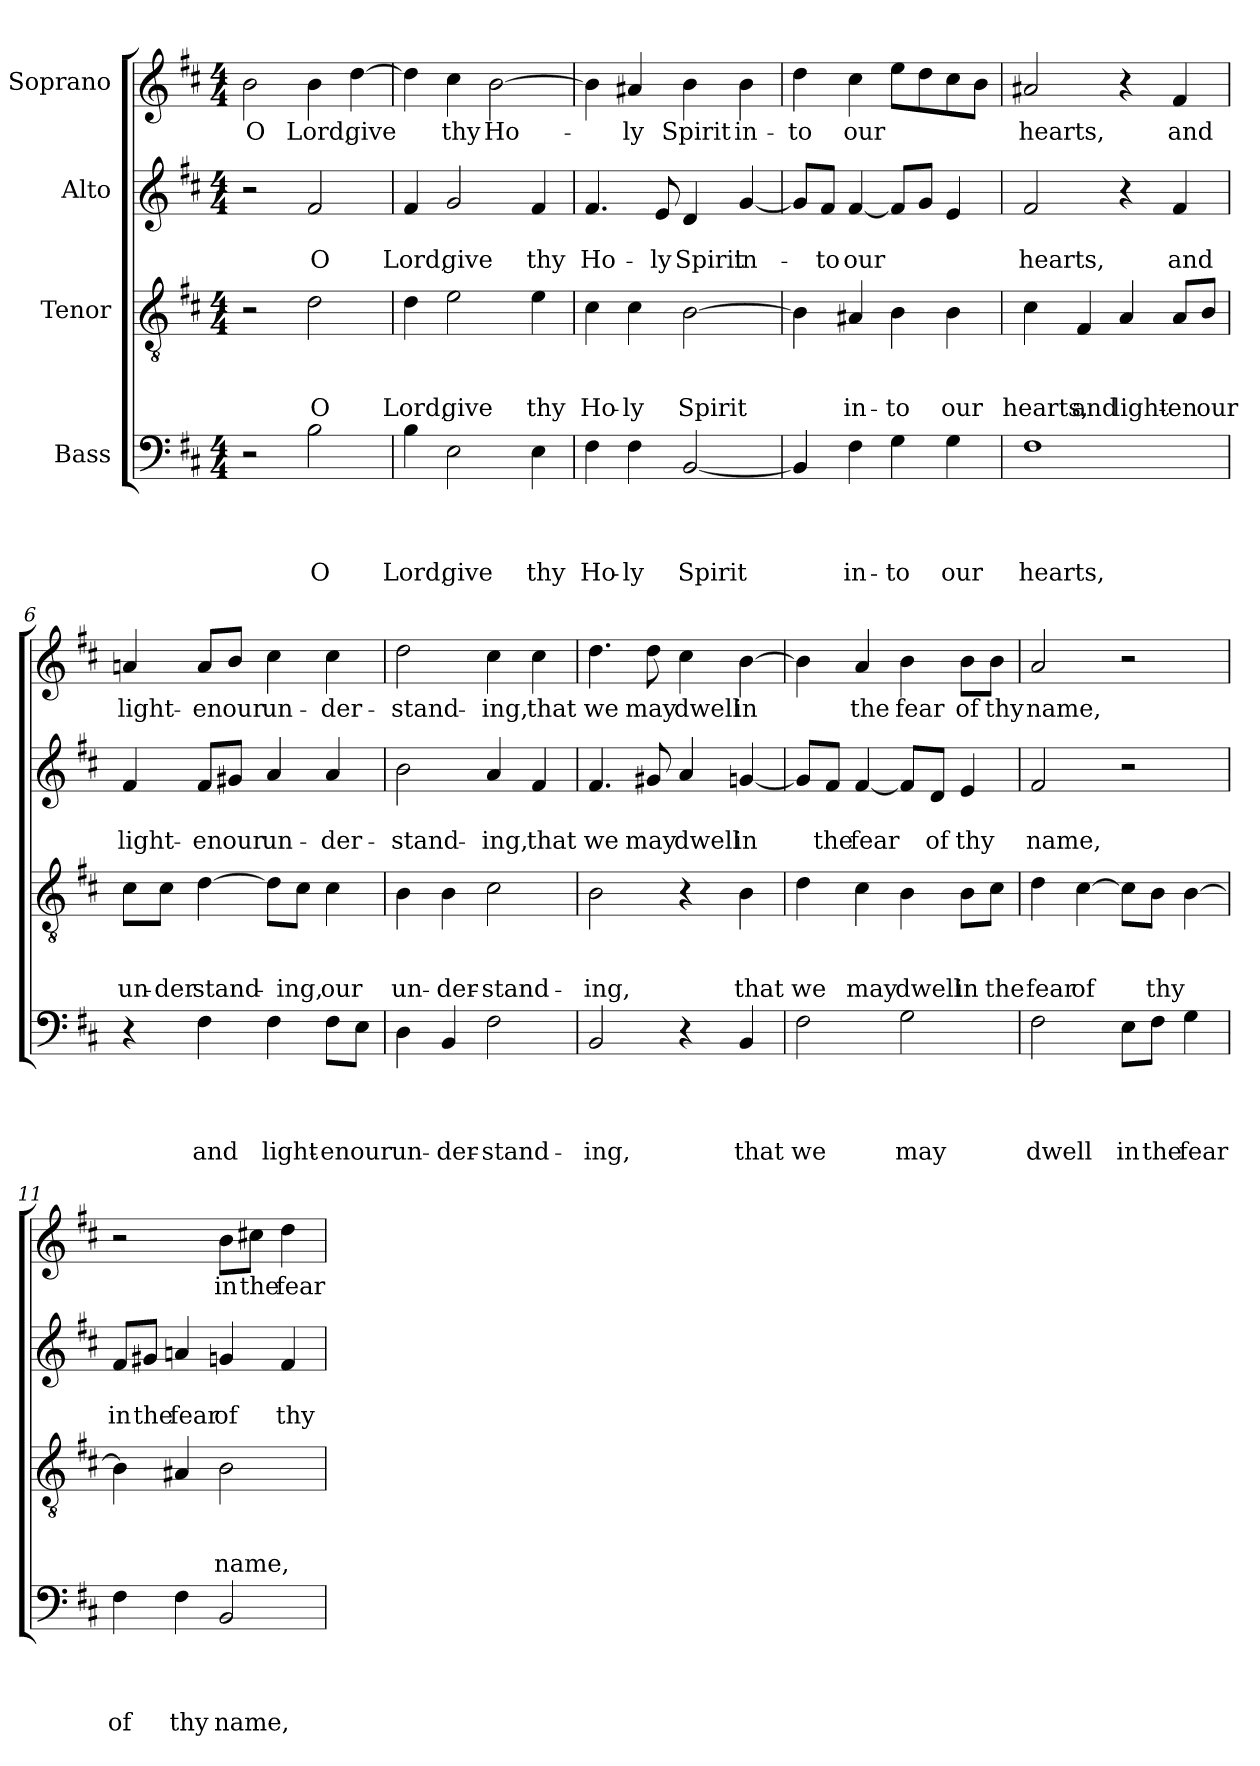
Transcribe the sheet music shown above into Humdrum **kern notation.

**kern	**text	**text	**text	**text	**kern	**text	**text	**text	**kern	**text	**text	**kern	**text
*part4	*part4	*part4	*part4	*part4	*part3	*part3	*part3	*part3	*part2	*part2	*part2	*part1	*part1
*staff4	*staff4	*staff4	*staff4	*staff4	*staff3	*staff3	*staff3	*staff3	*staff2	*staff2	*staff2	*staff1	*staff1
*I"Bass	*	*	*	*	*I"Tenor	*	*	*	*I"Alto	*	*	*I"Soprano	*
*clefF4	*	*	*	*	*clefGv2	*	*	*	*clefG2	*	*	*clefG2	*
*k[f#c#]	*	*	*	*	*k[f#c#]	*	*	*	*k[f#c#]	*	*	*k[f#c#]	*
*D:	*	*	*	*	*D:	*	*	*	*D:	*	*	*D:	*
*M4/4	*	*	*	*	*M4/4	*	*	*	*M4/4	*	*	*M4/4	*
=1	=1	=1	=1	=1	=1	=1	=1	=1	=1	=1	=1	=1	=1
!	!	!	!	!	!	!	!	!	!	!	!	!	!LO:LY:b
2r	.	.	.	.	2r	.	.	.	2r	.	.	2b\	O
!	!	!	!	!LO:LY:b	!	!	!	!LO:LY:b	!	!	!LO:LY:b	!	!LO:LY:b
2B\	.	.	.	O	2d\	.	.	O	2f#/	.	O	4b\	Lord,
!	!	!	!	!	!	!	!	!	!	!	!	!	!LO:LY:b
.	.	.	.	.	.	.	.	.	.	.	.	[>4dd\	give
=2	=2	=2	=2	=2	=2	=2	=2	=2	=2	=2	=2	=2	=2
!	!	!	!	!LO:LY:b	!	!	!	!LO:LY:b	!	!	!LO:LY:b	!	!
4B\	.	.	.	Lord,	4d\	.	.	Lord,	4f#/	.	Lord,	4dd\]	.
!	!	!	!	!LO:LY:b	!	!	!	!LO:LY:b	!	!	!LO:LY:b	!	!LO:LY:b
2E\	.	.	.	give	2e\	.	.	give	2g/	.	give	4cc#\	thy
!	!	!	!	!	!	!	!	!	!	!	!	!	!LO:LY:b
.	.	.	.	.	.	.	.	.	.	.	.	[>2b\	Ho-
!	!	!	!	!LO:LY:b	!	!	!	!LO:LY:b	!	!	!LO:LY:b	!	!
4E\	.	.	.	thy	4e\	.	.	thy	4f#/	.	thy	.	.
=3	=3	=3	=3	=3	=3	=3	=3	=3	=3	=3	=3	=3	=3
!	!	!	!	!LO:LY:b	!	!	!	!LO:LY:b	!	!	!LO:LY:b	!	!
4F#\	.	.	.	Ho-	4c#\	.	.	Ho-	4.f#/	.	Ho-	4b\]	.
!	!	!	!	!LO:LY:b	!	!	!	!LO:LY:b	!	!	!	!	!LO:LY:b
4F#\	.	.	.	-ly	4c#\	.	.	-ly	.	.	.	4a#X/	-ly
!	!	!	!	!	!	!	!	!	!	!	!LO:LY:b	!	!
.	.	.	.	.	.	.	.	.	8e/	.	-ly	.	.
!	!	!	!	!LO:LY:b	!	!	!	!LO:LY:b	!	!	!LO:LY:b	!	!LO:LY:b
[<2BB/	.	.	.	Spirit	[>2B\	.	.	Spirit	4d/	.	Spirit	4b\	Spirit
!	!	!	!	!	!	!	!	!	!	!	!LO:LY:b	!	!LO:LY:b
.	.	.	.	.	.	.	.	.	[<4g/	.	in-	4b\	in-
=4	=4	=4	=4	=4	=4	=4	=4	=4	=4	=4	=4	=4	=4
!	!	!	!	!	!	!	!	!	!	!	!	!	!LO:LY:b
4BB/]	.	.	.	.	4B\]	.	.	.	8g/L]	.	.	4dd\	-to
!	!	!	!	!	!	!	!	!	!	!	!LO:LY:b	!	!
.	.	.	.	.	.	.	.	.	8f#/J	.	-to	.	.
!	!	!	!	!LO:LY:b	!	!	!	!LO:LY:b	!	!	!LO:LY:b	!	!LO:LY:b
4F#\	.	.	.	in-	4A#X/	.	.	in-	[<4f#/	.	our	4cc#\	our
!	!	!	!	!LO:LY:b	!	!	!	!LO:LY:b	!	!	!	!	!
4G\	.	.	.	-to	4B\	.	.	-to	8f#/L]	.	.	8ee\L	.
.	.	.	.	.	.	.	.	.	8g/J	.	.	8dd\	.
!	!	!	!	!LO:LY:b	!	!	!	!LO:LY:b	!	!	!	!	!
4G\	.	.	.	our	4B\	.	.	our	4e/	.	.	8cc#\	.
.	.	.	.	.	.	.	.	.	.	.	.	8b\J	.
=5	=5	=5	=5	=5	=5	=5	=5	=5	=5	=5	=5	=5	=5
!	!	!	!	!LO:LY:b	!	!	!	!LO:LY:b	!	!	!LO:LY:b	!	!LO:LY:b
1F#	.	.	.	hearts,	4c#\	.	.	hearts,	2f#/	.	hearts,	2a#X/	hearts,
!	!	!	!	!	!	!	!	!LO:LY:b	!	!	!	!	!
.	.	.	.	.	4F#/	.	.	and	.	.	.	.	.
!	!	!	!	!	!	!	!	!LO:LY:b	!	!	!	!	!
.	.	.	.	.	4A/	.	.	light-	4r	.	.	4r	.
!	!	!	!	!	!	!	!	!LO:LY:b:rj	!	!	!LO:LY:b	!	!LO:LY:b
.	.	.	.	.	8A/L	.	.	-en	4f#/	.	and	4f#/	and
!	!	!	!	!	!	!	!	!LO:LY:b	!	!	!	!	!
.	.	.	.	.	8B/J	.	.	our	.	.	.	.	.
!!LO:LB:g=z
=6	=6	=6	=6	=6	=6	=6	=6	=6	=6	=6	=6	=6	=6
!	!	!	!	!	!	!	!	!LO:LY:b	!	!	!LO:LY:b	!	!LO:LY:b
4r	.	.	.	.	8c#\L	.	.	un-	4f#/	.	light-	4ani/	light-
!	!	!	!	!	!	!	!	!LO:LY:b	!	!	!	!	!
.	.	.	.	.	8c#\J	.	.	-der	.	.	.	.	.
!	!	!	!	!LO:LY:b	!	!	!	!LO:LY:b	!	!	!LO:LY:b	!	!LO:LY:b
4F#\	.	.	.	and	[>4d\	.	.	stand-	8f#/L	.	-en	8a/L	-en
!	!	!	!	!	!	!	!	!	!	!	!LO:LY:b	!	!LO:LY:b
.	.	.	.	.	.	.	.	.	8g#X/J	.	our	8b/J	our
!	!	!	!	!LO:LY:b	!	!	!	!	!	!	!LO:LY:b	!	!LO:LY:b
4F#\	.	.	.	light-	8d\L]	.	.	.	4a/	.	un-	4cc#\	un-
!	!	!	!	!	!	!	!	!LO:LY:b	!	!	!	!	!
.	.	.	.	.	8c#\J	.	.	-ing,	.	.	.	.	.
!	!	!	!	!LO:LY:b	!	!	!	!LO:LY:b	!	!	!LO:LY:b	!	!LO:LY:b
8F#\L	.	.	.	-en	4c#\	.	.	our	4a/	.	-der-	4cc#\	-der-
!	!	!	!	!LO:LY:b	!	!	!	!	!	!	!	!	!
8E\J	.	.	.	our	.	.	.	.	.	.	.	.	.
=7	=7	=7	=7	=7	=7	=7	=7	=7	=7	=7	=7	=7	=7
!	!	!	!	!LO:LY:b	!	!	!	!LO:LY:b	!	!	!LO:LY:b	!	!LO:LY:b
4D\	.	.	.	un-	4B\	.	.	un-	2b\	.	-stand-	2dd\	-stand-
!	!	!	!	!LO:LY:b	!	!	!	!LO:LY:b	!	!	!	!	!
4BB/	.	.	.	-der-	4B\	.	.	-der-	.	.	.	.	.
!	!	!	!	!LO:LY:b	!	!	!	!LO:LY:b	!	!	!LO:LY:b	!	!LO:LY:b
2F#\	.	.	.	-stand-	2c#\	.	.	-stand-	4a/	.	-ing,	4cc#\	-ing,
!	!	!	!	!	!	!	!	!	!	!	!LO:LY:b	!	!LO:LY:b
.	.	.	.	.	.	.	.	.	4f#/	.	that	4cc#\	that
=8	=8	=8	=8	=8	=8	=8	=8	=8	=8	=8	=8	=8	=8
!	!	!	!	!LO:LY:b	!	!	!	!LO:LY:b	!	!	!LO:LY:b	!	!LO:LY:b
2BB/	.	.	.	-ing,	2B\	.	.	-ing,	4.f#/	.	we	4.dd\	we
!	!	!	!	!	!	!	!	!	!	!	!LO:LY:b	!	!LO:LY:b
.	.	.	.	.	.	.	.	.	8g#X/	.	may	8dd\	may
!	!	!	!	!	!	!	!	!	!	!	!LO:LY:b	!	!LO:LY:b
4r	.	.	.	.	4r	.	.	.	4a/	.	dwell	4cc#\	dwell
!	!	!	!	!LO:LY:b	!	!	!	!LO:LY:b	!	!	!LO:LY:b	!	!LO:LY:b
4BB/	.	.	.	that	4B\	.	.	that	[<4gn/	.	in	[>4b\	in
=9	=9	=9	=9	=9	=9	=9	=9	=9	=9	=9	=9	=9	=9
!	!	!	!	!LO:LY:b	!	!	!	!LO:LY:b	!	!	!	!	!
2F#\	.	.	.	we	4d\	.	.	we	8g/L]	.	.	4b\]	.
!	!	!	!	!	!	!	!	!	!	!	!LO:LY:b	!	!
.	.	.	.	.	.	.	.	.	8f#/J	.	the	.	.
!	!	!	!	!	!	!	!	!LO:LY:b	!	!	!LO:LY:b	!	!LO:LY:b
.	.	.	.	.	4c#\	.	.	may	[<4f#/	.	fear	4a/	the
!	!	!	!	!LO:LY:b	!	!	!	!LO:LY:b	!	!	!	!	!LO:LY:b
2G\	.	.	.	may	4B\	.	.	dwell	8f#/L]	.	.	4b\	fear
!	!	!	!	!	!	!	!	!	!	!	!LO:LY:b	!	!
.	.	.	.	.	.	.	.	.	8d/J	.	of	.	.
!	!	!	!	!	!	!	!	!LO:LY:b	!	!	!LO:LY:b	!	!LO:LY:b
.	.	.	.	.	8B\L	.	.	in	4e/	.	thy	8b\L	of
!	!	!	!	!	!	!	!	!LO:LY:b	!	!	!	!	!LO:LY:b
.	.	.	.	.	8c#\J	.	.	the	.	.	.	8b\J	thy
!!LO:PB:g=z
=10	=10	=10	=10	=10	=10	=10	=10	=10	=10	=10	=10	=10	=10
!	!	!	!	!LO:LY:b	!	!	!	!LO:LY:b	!	!	!LO:LY:b	!	!LO:LY:b
2F#\	.	.	.	dwell	4d\	.	.	fear	2f#/	.	name,	2a/	name,
!	!	!	!	!	!	!	!	!LO:LY:b	!	!	!	!	!
.	.	.	.	.	[>4c#\	.	.	of	.	.	.	.	.
!	!	!	!	!LO:LY:b	!	!	!	!	!	!	!	!	!
8E\L	.	.	.	in	8c#\L]	.	.	.	2r	.	.	2r	.
!	!	!	!	!LO:LY:b	!	!	!	!LO:LY:b	!	!	!	!	!
8F#\J	.	.	.	the	8B\J	.	.	thy	.	.	.	.	.
!	!	!	!	!LO:LY:b	!	!	!	!	!	!	!	!	!
4G\	.	.	.	fear	[>4B\	.	.	.	.	.	.	.	.
=11	=11	=11	=11	=11	=11	=11	=11	=11	=11	=11	=11	=11	=11
!	!	!	!	!LO:LY:b	!	!	!	!	!	!	!LO:LY:b	!	!
4F#\	.	.	.	of	4B\]	.	.	.	8f#/L	.	in	2r	.
!	!	!	!	!	!	!	!	!	!	!	!LO:LY:b	!	!
.	.	.	.	.	.	.	.	.	8g#X/J	.	the	.	.
!	!	!	!	!LO:LY:b	!	!	!	!	!	!	!LO:LY:b	!	!
4F#\	.	.	.	thy	4A#X/	.	.	.	4an/	.	fear	.	.
!	!	!	!	!LO:LY:b	!	!	!	!LO:LY:b	!	!	!LO:LY:b	!	!LO:LY:b
2BB/	.	.	.	name,	2B\	.	.	name,	4gn/	.	of	8b\L	in
!	!	!	!	!	!	!	!	!	!	!	!	!	!LO:LY:b
.	.	.	.	.	.	.	.	.	.	.	.	8cc#X\J	the
!	!	!	!	!	!	!	!	!	!	!	!LO:LY:b	!	!LO:LY:b
.	.	.	.	.	.	.	.	.	4f#/	.	thy	4dd\	fear
=	=	=	=	=	=	=	=	=	=	=	=	=	=
*-	*-	*-	*-	*-	*-	*-	*-	*-	*-	*-	*-	*-	*-
